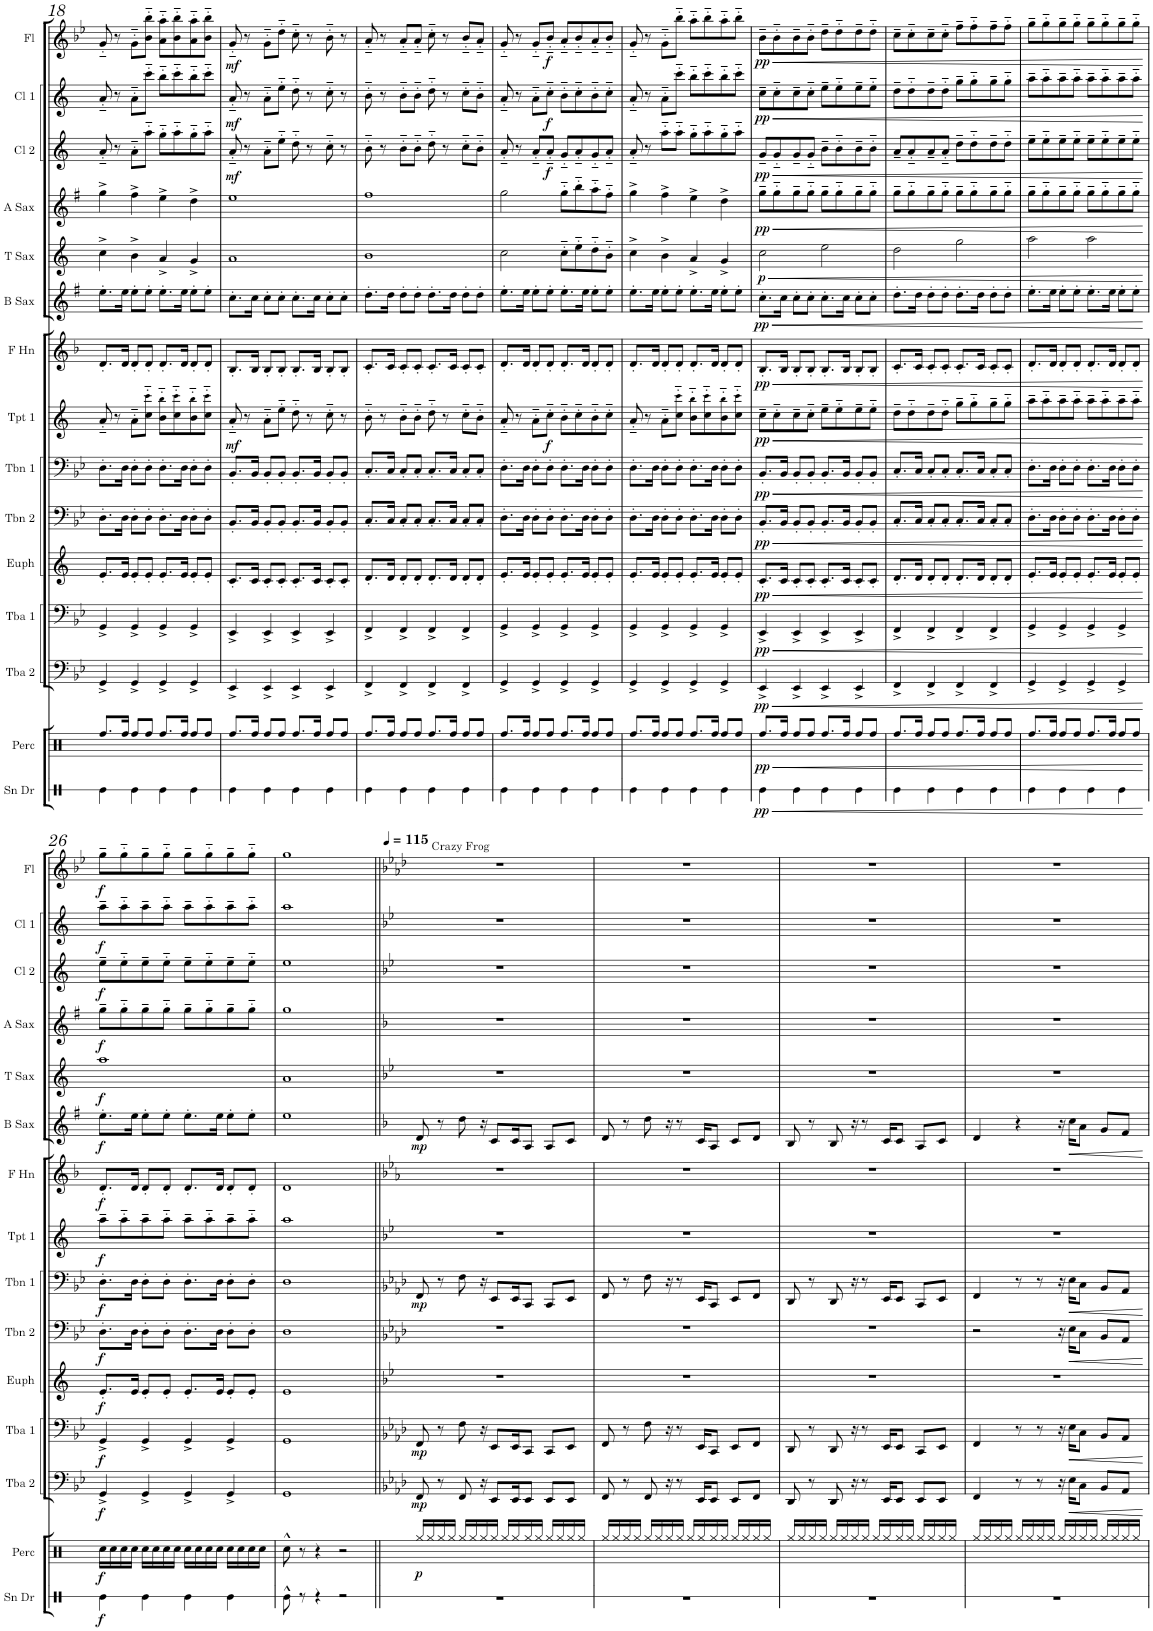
**kern	**dynam	**kern	**dynam	**kern	**dynam	**kern	**dynam	**kern	**dynam	**kern	**dynam	**kern	**dynam	**kern	**dynam	**kern	**dynam	**kern	**dynam	**kern	**dynam	**kern	**dynam	**kern	**dynam	**kern	**dynam	**kern	**dynam
*part15	*part15	*part14	*part14	*part13	*part13	*part12	*part12	*part11	*part11	*part10	*part10	*part9	*part9	*part8	*part8	*part7	*part7	*part6	*part6	*part5	*part5	*part4	*part4	*part3	*part3	*part2	*part2	*part1	*part1
*staff15	*staff15	*staff14	*staff14	*staff13	*staff13	*staff12	*staff12	*staff11	*staff11	*staff10	*staff10	*staff9	*staff9	*staff8	*staff8	*staff7	*staff7	*staff6	*staff6	*staff5	*staff5	*staff4	*staff4	*staff3	*staff3	*staff2	*staff2	*staff1	*staff1
*I"Conc. Snare Drum	*	*I"Percussion	*	*I"Tuba 2	*	*I"Tuba 1	*	*I"Euphonium	*	*I"Trombone 2	*	*I"Trombone 1	*	*I"Bb Trumpet 1	*	*I"Horn in F	*	*I"Bari Saxophone	*	*I"Tenor Saxophone	*	*I"Alto Saxophone	*	*I"Bb Clarinet 2	*	*I"Bb Clarinet 1	*	*I"Flute	*
*I'Sn Dr	*	*I'Perc	*	*I'Tba 2	*	*I'Tba 1	*	*I'Euph	*	*I'Tbn 2	*	*I'Tbn 1	*	*I'Tpt 1	*	*	*	*I'B Sax	*	*I'T Sax	*	*I'A Sax	*	*I'Cl 2	*	*I'Cl 1	*	*I'Fl	*
!!LO:PB:g=z
*clefX	*	*clefX	*	*clefF4	*	*clefF4	*	*clefG2	*	*clefF4	*	*clefF4	*	*clefG2	*	*clefG2	*	*clefG2	*	*clefG2	*	*clefG2	*	*clefG2	*	*clefG2	*	*clefG2	*
*	*	*	*	*	*	*	*	*Trd8c14	*	*	*	*	*	*Trd1c2	*	*Trd4c7	*	*Trd12c21	*	*Trd8c14	*	*Trd5c9	*	*Trd1c2	*	*Trd1c2	*	*	*
*k[b-e-a-d-]	*	*k[b-e-a-d-]	*	*k[b-e-]	*	*k[b-e-]	*	*k[]	*	*k[b-e-]	*	*k[b-e-]	*	*k[]	*	*k[b-]	*	*k[f#]	*	*k[]	*	*k[f#]	*	*k[]	*	*k[]	*	*k[b-e-]	*
*M4/4	*	*M4/4	*	*M4/4	*	*M4/4	*	*M4/4	*	*M4/4	*	*M4/4	*	*M4/4	*	*M4/4	*	*M4/4	*	*M4/4	*	*M4/4	*	*M4/4	*	*M4/4	*	*M4/4	*
=18	=18	=18	=18	=18	=18	=18	=18	=18	=18	=18	=18	=18	=18	=18	=18	=18	=18	=18	=18	=18	=18	=18	=18	=18	=18	=18	=18	=18	=18
4Re\	.	8.Rff/L	.	4GG^/	.	4GG^/	.	8.e'/L	.	8.D'\L	.	8.D'\L	.	8a'~/	.	8.d'/L	.	8.ee'\L	.	4cc^\	.	4gg^\	.	8a'~/	.	8a'~/	.	8g'~/	.
.	.	.	.	.	.	.	.	.	.	.	.	.	.	8r	.	.	.	.	.	.	.	.	.	8r	.	8r	.	8r	.
.	.	16Rff/Jk	.	.	.	.	.	16e/Jk	.	16D\Jk	.	16D\Jk	.	.	.	16d/Jk	.	16ee\Jk	.	.	.	.	.	.	.	.	.	.	.
4Re\	.	8Rff/L	.	4GG^/	.	4GG^/	.	8e'/L	.	8D'\L	.	8D'\L	.	8a'~\L	.	8d'/L	.	8ee'\L	.	4b^\	.	4ff#^\	.	8a'~\L	.	8a'~\L	.	8g'~\L	.
.	.	8Rff/J	.	.	.	.	.	8e'/J	.	8D'\J	.	8D'\J	.	8cc\'~ 8ccc!\'~J	.	8d'/J	.	8ee'\J	.	.	.	.	.	8aa'~\J	.	8ccc'~\J	.	8b-\'~ 8bb-\'~J	.
4Re\	.	8.Rff/L	.	4GG^/	.	4GG^/	.	8.e'/L	.	8.D'\L	.	8.D'\L	.	8b\'~ 8bb!\'~L	.	8.d'/L	.	8.ee'\L	.	4a^/	.	4ee^\	.	8gg'~\L	.	8bb'~\L	.	8a\'~ 8aa\'~L	.
.	.	.	.	.	.	.	.	.	.	.	.	.	.	8cc\'~ 8ccc!\'~	.	.	.	.	.	.	.	.	.	8aa'~\	.	8ccc'~\	.	8b-\'~ 8bb-\'~	.
.	.	16Rff/Jk	.	.	.	.	.	16e/Jk	.	16D\Jk	.	16D\Jk	.	.	.	16d/Jk	.	16ee\Jk	.	.	.	.	.	.	.	.	.	.	.
4Re\	.	8Rff/L	.	4GG^/	.	4GG^/	.	8e'/L	.	8D'\L	.	8D'\L	.	8b\'~ 8bb!\'~	.	8d'/L	.	8ee'\L	.	4g^/	.	4dd^\	.	8gg'~\	.	8bb'~\	.	8a\'~ 8aa\'~	.
.	.	8Rff/J	.	.	.	.	.	8e'/J	.	8D'\J	.	8D'\J	.	8cc\'~ 8ccc!\'~J	.	8d'/J	.	8ee'\J	.	.	.	.	.	8aa'~\J	.	8ccc'~\J	.	8b-\'~ 8bb-\'~J	.
=19	=19	=19	=19	=19	=19	=19	=19	=19	=19	=19	=19	=19	=19	=19	=19	=19	=19	=19	=19	=19	=19	=19	=19	=19	=19	=19	=19	=19	=19
!	!	!	!	!	!	!	!	!	!	!	!	!	!	!	!LO:DY:b	!	!	!	!	!	!	!	!	!	!LO:DY:b	!	!LO:DY:b	!	!LO:DY:b
4Re\	.	8.Rff/L	.	4EE-^/	.	4EE-^/	.	8.c'/L	.	8.BB-'/L	.	8.BB-'/L	.	8a'~/	mf	8.B-'/L	.	8.cc'\L	.	1a	.	1ee	.	8a'~/	mf	8a'~/	mf	8g'~/	mf
.	.	.	.	.	.	.	.	.	.	.	.	.	.	8r	.	.	.	.	.	.	.	.	.	8r	.	8r	.	8r	.
.	.	16Rff/Jk	.	.	.	.	.	16c/Jk	.	16BB-/Jk	.	16BB-/Jk	.	.	.	16B-/Jk	.	16cc\Jk	.	.	.	.	.	.	.	.	.	.	.
4Re\	.	8Rff/L	.	4EE-^/	.	4EE-^/	.	8c'/L	.	8BB-'/L	.	8BB-'/L	.	8a'~\L	.	8B-'/L	.	8cc'\L	.	.	.	.	.	8a'~\L	.	8a'~\L	.	8g'~\L	.
.	.	8Rff/J	.	.	.	.	.	8c'/J	.	8BB-'/J	.	8BB-'/J	.	8ee'~\J	.	8B-'/J	.	8cc'\J	.	.	.	.	.	8ee'~\J	.	8ee'~\J	.	8dd'~\J	.
4Re\	.	8.Rff/L	.	4EE-^/	.	4EE-^/	.	8.c'/L	.	8.BB-'/L	.	8.BB-'/L	.	8dd'~\	.	8.B-'/L	.	8.cc'\L	.	.	.	.	.	8dd'~\	.	8dd'~\	.	8cc'~\	.
.	.	.	.	.	.	.	.	.	.	.	.	.	.	8r	.	.	.	.	.	.	.	.	.	8r	.	8r	.	8r	.
.	.	16Rff/Jk	.	.	.	.	.	16c/Jk	.	16BB-/Jk	.	16BB-/Jk	.	.	.	16B-/Jk	.	16cc\Jk	.	.	.	.	.	.	.	.	.	.	.
4Re\	.	8Rff/L	.	4EE-^/	.	4EE-^/	.	8c'/L	.	8BB-'/L	.	8BB-'/L	.	8cc'~\	.	8B-'/L	.	8cc'\L	.	.	.	.	.	8cc'~\	.	8cc'~\	.	8b-'~\	.
.	.	8Rff/J	.	.	.	.	.	8c'/J	.	8BB-'/J	.	8BB-'/J	.	8r	.	8B-'/J	.	8cc'\J	.	.	.	.	.	8r	.	8r	.	8r	.
=20	=20	=20	=20	=20	=20	=20	=20	=20	=20	=20	=20	=20	=20	=20	=20	=20	=20	=20	=20	=20	=20	=20	=20	=20	=20	=20	=20	=20	=20
4Re\	.	8.Rff/L	.	4FF^/	.	4FF^/	.	8.d'/L	.	8.C'/L	.	8.C'/L	.	8b'~\	.	8.c'/L	.	8.dd'\L	.	1b	.	1ff#	.	8b'~\	.	8b'~\	.	8a'~/	.
.	.	.	.	.	.	.	.	.	.	.	.	.	.	8r	.	.	.	.	.	.	.	.	.	8r	.	8r	.	8r	.
.	.	16Rff/Jk	.	.	.	.	.	16d/Jk	.	16C/Jk	.	16C/Jk	.	.	.	16c/Jk	.	16dd\Jk	.	.	.	.	.	.	.	.	.	.	.
4Re\	.	8Rff/L	.	4FF^/	.	4FF^/	.	8d'/L	.	8C'/L	.	8C'/L	.	8b'~\L	.	8c'/L	.	8dd'\L	.	.	.	.	.	8b'~\L	.	8b'~\L	.	8a'~/L	.
.	.	8Rff/J	.	.	.	.	.	8d'/J	.	8C'/J	.	8C'/J	.	8b'~\J	.	8c'/J	.	8dd'\J	.	.	.	.	.	8b'~\J	.	8b'~\J	.	8a'~/J	.
4Re\	.	8.Rff/L	.	4FF^/	.	4FF^/	.	8.d'/L	.	8.C'/L	.	8.C'/L	.	8dd'~\	.	8.c'/L	.	8.dd'\L	.	.	.	.	.	8dd'~\	.	8dd'~\	.	8cc'~\	.
.	.	.	.	.	.	.	.	.	.	.	.	.	.	8r	.	.	.	.	.	.	.	.	.	8r	.	8r	.	8r	.
.	.	16Rff/Jk	.	.	.	.	.	16d/Jk	.	16C/Jk	.	16C/Jk	.	.	.	16c/Jk	.	16dd\Jk	.	.	.	.	.	.	.	.	.	.	.
4Re\	.	8Rff/L	.	4FF^/	.	4FF^/	.	8d'/L	.	8C'/L	.	8C'/L	.	8cc'~\L	.	8c'/L	.	8dd'\L	.	.	.	.	.	8cc'~\L	.	8cc'~\L	.	8b-'~/L	.
.	.	8Rff/J	.	.	.	.	.	8d'/J	.	8C'/J	.	8C'/J	.	8b'~\J	.	8c'/J	.	8dd'\J	.	.	.	.	.	8b'~\J	.	8b'~\J	.	8a'~/J	.
=21	=21	=21	=21	=21	=21	=21	=21	=21	=21	=21	=21	=21	=21	=21	=21	=21	=21	=21	=21	=21	=21	=21	=21	=21	=21	=21	=21	=21	=21
4Re\	.	8.Rff/L	.	4GG^/	.	4GG^/	.	8.e'/L	.	8.D'\L	.	8.D'\L	.	8a'~/	.	8.d'/L	.	8.ee'\L	.	2cc\	.	2gg\	.	8a'~/	.	8a'~/	.	8g'~/	.
.	.	.	.	.	.	.	.	.	.	.	.	.	.	8r	.	.	.	.	.	.	.	.	.	8r	.	8r	.	8r	.
.	.	16Rff/Jk	.	.	.	.	.	16e/Jk	.	16D\Jk	.	16D\Jk	.	.	.	16d/Jk	.	16ee\Jk	.	.	.	.	.	.	.	.	.	.	.
4Re\	.	8Rff/L	.	4GG^/	.	4GG^/	.	8e'/L	.	8D'\L	.	8D'\L	.	8a'~\L	.	8d'/L	.	8ee'\L	.	.	.	.	.	8a'~/L	.	8a'~\L	.	8g'~/L	.
!	!	!	!	!	!	!	!	!	!	!	!	!	!	!	!LO:DY:b	!	!	!	!	!	!	!	!	!	!LO:DY:b	!	!LO:DY:b	!	!LO:DY:b
.	.	8Rff/J	.	.	.	.	.	8e'/J	.	8D'\J	.	8D'\J	.	8cc'~\J	f	8d'/J	.	8ee'\J	.	.	.	.	.	8a'~/J	f	8cc'~\J	f	8b-'~/J	f
4Re\	.	8.Rff/L	.	4GG^/	.	4GG^/	.	8.e'/L	.	8.D'\L	.	8.D'\L	.	8b'~\L	.	8.d'/L	.	8.ee'\L	.	8cc'~\L	.	8gg'~\L	.	8g'~/L	.	8b'~\L	.	8a'~/L	.
.	.	.	.	.	.	.	.	.	.	.	.	.	.	8cc'~\	.	.	.	.	.	8ee'~\	.	8bb'~\	.	8a'~/	.	8cc'~\	.	8b-'~/	.
.	.	16Rff/Jk	.	.	.	.	.	16e/Jk	.	16D\Jk	.	16D\Jk	.	.	.	16d/Jk	.	16ee\Jk	.	.	.	.	.	.	.	.	.	.	.
4Re\	.	8Rff/L	.	4GG^/	.	4GG^/	.	8e'/L	.	8D'\L	.	8D'\L	.	8b'~\	.	8d'/L	.	8ee'\L	.	8dd'~\	.	8aa'~\	.	8g'~/	.	8b'~\	.	8a'~/	.
.	.	8Rff/J	.	.	.	.	.	8e'/J	.	8D'\J	.	8D'\J	.	8cc'~\J	.	8d'/J	.	8ee'\J	.	8b'~\J	.	8ff#'~\J	.	8a'~/J	.	8cc'~\J	.	8b-'~/J	.
=22	=22	=22	=22	=22	=22	=22	=22	=22	=22	=22	=22	=22	=22	=22	=22	=22	=22	=22	=22	=22	=22	=22	=22	=22	=22	=22	=22	=22	=22
4Re\	.	8.Rff/L	.	4GG^/	.	4GG^/	.	8.e'/L	.	8.D'\L	.	8.D'\L	.	8a'~/	.	8.d'/L	.	8.ee'\L	.	4cc^\	.	4gg^\	.	8a'~/	.	8a'~/	.	8g'~/	.
.	.	.	.	.	.	.	.	.	.	.	.	.	.	8r	.	.	.	.	.	.	.	.	.	8r	.	8r	.	8r	.
.	.	16Rff/Jk	.	.	.	.	.	16e/Jk	.	16D\Jk	.	16D\Jk	.	.	.	16d/Jk	.	16ee\Jk	.	.	.	.	.	.	.	.	.	.	.
4Re\	.	8Rff/L	.	4GG^/	.	4GG^/	.	8e'/L	.	8D'\L	.	8D'\L	.	8a'~\L	.	8d'/L	.	8ee'\L	.	4b^\	.	4ff#^\	.	8aa'~\L	.	8a'~\L	.	8g'~\L	.
.	.	8Rff/J	.	.	.	.	.	8e'/J	.	8D'\J	.	8D'\J	.	8cc\'~ 8ccc!\'~J	.	8d'/J	.	8ee'\J	.	.	.	.	.	8aa'~\J	.	8ccc'~\J	.	8bb-'~\J	.
4Re\	.	8.Rff/L	.	4GG^/	.	4GG^/	.	8.e'/L	.	8.D'\L	.	8.D'\L	.	8b\'~ 8bb!\'~L	.	8.d'/L	.	8.ee'\L	.	4a^/	.	4ee^\	.	8gg'~\L	.	8bb'~\L	.	8aa'~\L	.
.	.	.	.	.	.	.	.	.	.	.	.	.	.	8cc\'~ 8ccc!\'~	.	.	.	.	.	.	.	.	.	8aa'~\	.	8ccc'~\	.	8bb-'~\	.
.	.	16Rff/Jk	.	.	.	.	.	16e/Jk	.	16D\Jk	.	16D\Jk	.	.	.	16d/Jk	.	16ee\Jk	.	.	.	.	.	.	.	.	.	.	.
4Re\	.	8Rff/L	.	4GG^/	.	4GG^/	.	8e'/L	.	8D'\L	.	8D'\L	.	8b\'~ 8bb!\'~	.	8d'/L	.	8ee'\L	.	4g^/	.	4dd^\	.	8gg'~\	.	8bb'~\	.	8aa'~\	.
.	.	8Rff/J	.	.	.	.	.	8e'/J	.	8D'\J	.	8D'\J	.	8cc\'~ 8ccc!\'~J	.	8d'/J	.	8ee'\J	.	.	.	.	.	8aa'~\J	.	8ccc'~\J	.	8bb-'~\J	.
=23	=23	=23	=23	=23	=23	=23	=23	=23	=23	=23	=23	=23	=23	=23	=23	=23	=23	=23	=23	=23	=23	=23	=23	=23	=23	=23	=23	=23	=23
!	!LO:HP:b	!	!LO:HP:b	!	!LO:HP:b	!	!LO:HP:b	!	!LO:HP:b	!	!LO:HP:b	!	!LO:HP:b	!	!LO:HP:b	!	!LO:HP:b	!	!LO:HP:b	!	!LO:HP:b	!	!LO:HP:b	!	!LO:HP:b	!	!LO:HP:b	!	!LO:HP:b
!	!LO:DY:n=1:b	!	!LO:DY:n=1:b	!	!LO:DY:n=1:b	!	!LO:DY:n=1:b	!	!LO:DY:n=1:b	!	!LO:DY:n=1:b	!	!LO:DY:n=1:b	!	!LO:DY:n=1:b	!	!LO:DY:n=1:b	!	!LO:DY:n=1:b	!	!LO:DY:n=1:b	!	!LO:DY:n=1:b	!	!LO:DY:n=1:b	!	!LO:DY:n=1:b	!	!LO:DY:n=1:b
4Re\	< pp	8.Rff/L	< pp	4EE-^/	< pp	4EE-^/	< pp	8.c'/L	< pp	8.BB-'/L	< pp	8.BB-'/L	< pp	8cc~\L	< pp	8.B-'/L	< pp	8.cc'\L	< pp	2cc\	< p	8gg~\L	< pp	8g~/L	< pp	8cc~\L	< pp	8b-~\L	< pp
.	.	.	.	.	.	.	.	.	.	.	.	.	.	8cc'~\	.	.	.	.	.	.	.	8gg'~\	.	8g'~/	.	8cc'~\	.	8b-'~\	.
.	.	16Rff/Jk	.	.	.	.	.	16c/Jk	.	16BB-/Jk	.	16BB-/Jk	.	.	.	16B-/Jk	.	16cc\Jk	.	.	.	.	.	.	.	.	.	.	.
4Re\	.	8Rff/L	.	4EE-^/	.	4EE-^/	.	8c'/L	.	8BB-'/L	.	8BB-'/L	.	8cc~\	.	8B-'/L	.	8cc'\L	.	.	.	8gg~\	.	8g~/	.	8cc~\	.	8b-~\	.
.	.	8Rff/J	.	.	.	.	.	8c'/J	.	8BB-'/J	.	8BB-'/J	.	8cc'~\J	.	8B-'/J	.	8cc'\J	.	.	.	8gg'~\J	.	8g'~/J	.	8cc'~\J	.	8b-'~\J	.
4Re\	.	8.Rff/L	.	4EE-^/	.	4EE-^/	.	8.c'/L	.	8.BB-'/L	.	8.BB-'/L	.	8ee~\L	.	8.B-'/L	.	8.cc'\L	.	2ee\	.	8gg~\L	.	8b~\L	.	8ee~\L	.	8dd~\L	.
.	.	.	.	.	.	.	.	.	.	.	.	.	.	8ee'~\	.	.	.	.	.	.	.	8gg'~\	.	8b'~\	.	8ee'~\	.	8dd'~\	.
.	.	16Rff/Jk	.	.	.	.	.	16c/Jk	.	16BB-/Jk	.	16BB-/Jk	.	.	.	16B-/Jk	.	16cc\Jk	.	.	.	.	.	.	.	.	.	.	.
4Re\	.	8Rff/L	.	4EE-^/	.	4EE-^/	.	8c'/L	.	8BB-'/L	.	8BB-'/L	.	8ee~\	.	8B-'/L	.	8cc'\L	.	.	.	8gg~\	.	8b~\	.	8ee~\	.	8dd~\	.
.	.	8Rff/J	.	.	.	.	.	8c'/J	.	8BB-'/J	.	8BB-'/J	.	8ee'~\J	.	8B-'/J	.	8cc'\J	.	.	.	8gg'~\J	.	8b'~\J	.	8ee'~\J	.	8dd'~\J	.
=24	=24	=24	=24	=24	=24	=24	=24	=24	=24	=24	=24	=24	=24	=24	=24	=24	=24	=24	=24	=24	=24	=24	=24	=24	=24	=24	=24	=24	=24
4Re\	.	8.Rff/L	.	4FF^/	.	4FF^/	.	8.d'/L	.	8.C'/L	.	8.C'/L	.	8dd~\L	.	8.c'/L	.	8.dd'\L	.	2dd\	.	8gg~\L	.	8a~/L	.	8dd~\L	.	8cc~\L	.
.	.	.	.	.	.	.	.	.	.	.	.	.	.	8dd'~\	.	.	.	.	.	.	.	8gg'~\	.	8a'~/	.	8dd'~\	.	8cc'~\	.
.	.	16Rff/Jk	.	.	.	.	.	16d/Jk	.	16C/Jk	.	16C/Jk	.	.	.	16c/Jk	.	16dd\Jk	.	.	.	.	.	.	.	.	.	.	.
4Re\	.	8Rff/L	.	4FF^/	.	4FF^/	.	8d'/L	.	8C'/L	.	8C'/L	.	8dd~\	.	8c'/L	.	8dd'\L	.	.	.	8gg~\	.	8a~/	.	8dd~\	.	8cc~\	.
.	.	8Rff/J	.	.	.	.	.	8d'/J	.	8C'/J	.	8C'/J	.	8dd'~\J	.	8c'/J	.	8dd'\J	.	.	.	8gg'~\J	.	8a'~/J	.	8dd'~\J	.	8cc'~\J	.
4Re\	.	8.Rff/L	.	4FF^/	.	4FF^/	.	8.d'/L	.	8.C'/L	.	8.C'/L	.	8gg~\L	.	8.c'/L	.	8.dd'\L	.	2gg\	.	8gg~\L	.	8dd~\L	.	8gg~\L	.	8ff~\L	.
.	.	.	.	.	.	.	.	.	.	.	.	.	.	8gg'~\	.	.	.	.	.	.	.	8gg'~\	.	8dd'~\	.	8gg'~\	.	8ff'~\	.
.	.	16Rff/Jk	.	.	.	.	.	16d/Jk	.	16C/Jk	.	16C/Jk	.	.	.	16c/Jk	.	16dd\Jk	.	.	.	.	.	.	.	.	.	.	.
4Re\	.	8Rff/L	.	4FF^/	.	4FF^/	.	8d'/L	.	8C'/L	.	8C'/L	.	8gg~\	.	8c'/L	.	8dd'\L	.	.	.	8gg~\	.	8dd~\	.	8gg~\	.	8ff~\	.
.	.	8Rff/J	.	.	.	.	.	8d'/J	.	8C'/J	.	8C'/J	.	8gg'~\J	.	8c'/J	.	8dd'\J	.	.	.	8gg'~\J	.	8dd'~\J	.	8gg'~\J	.	8ff'~\J	.
=25	=25	=25	=25	=25	=25	=25	=25	=25	=25	=25	=25	=25	=25	=25	=25	=25	=25	=25	=25	=25	=25	=25	=25	=25	=25	=25	=25	=25	=25
4Re\	.	8.Rff/L	.	4GG^/	.	4GG^/	.	8.e'/L	.	8.D'\L	.	8.D'\L	.	8aa~\L	.	8.d'/L	.	8.ee'\L	.	2aa\	.	8gg~\L	.	8ee~\L	.	8aa~\L	.	8gg~\L	.
.	.	.	.	.	.	.	.	.	.	.	.	.	.	8aa'~\	.	.	.	.	.	.	.	8gg'~\	.	8ee'~\	.	8aa'~\	.	8gg'~\	.
.	.	16Rff/Jk	.	.	.	.	.	16e/Jk	.	16D\Jk	.	16D\Jk	.	.	.	16d/Jk	.	16ee\Jk	.	.	.	.	.	.	.	.	.	.	.
4Re\	.	8Rff/L	.	4GG^/	.	4GG^/	.	8e'/L	.	8D'\L	.	8D'\L	.	8aa~\	.	8d'/L	.	8ee'\L	.	.	.	8gg~\	.	8ee~\	.	8aa~\	.	8gg~\	.
.	.	8Rff/J	.	.	.	.	.	8e'/J	.	8D'\J	.	8D'\J	.	8aa'~\J	.	8d'/J	.	8ee'\J	.	.	.	8gg'~\J	.	8ee'~\J	.	8aa'~\J	.	8gg'~\J	.
4Re\	.	8.Rff/L	.	4GG^/	.	4GG^/	.	8.e'/L	.	8.D'\L	.	8.D'\L	.	8aa~\L	.	8.d'/L	.	8.ee'\L	.	2aa\	.	8gg~\L	.	8ee~\L	.	8aa~\L	.	8gg~\L	.
.	.	.	.	.	.	.	.	.	.	.	.	.	.	8aa'~\	.	.	.	.	.	.	.	8gg'~\	.	8ee'~\	.	8aa'~\	.	8gg'~\	.
.	.	16Rff/Jk	.	.	.	.	.	16e/Jk	.	16D\Jk	.	16D\Jk	.	.	.	16d/Jk	.	16ee\Jk	.	.	.	.	.	.	.	.	.	.	.
4Re\	.	8Rff/L	.	4GG^/	.	4GG^/	.	8e'/L	.	8D'\L	.	8D'\L	.	8aa~\	.	8d'/L	.	8ee'\L	.	.	.	8gg~\	.	8ee~\	.	8aa~\	.	8gg~\	.
.	.	8Rff/J	.	.	.	.	.	8e'/J	.	8D'\J	.	8D'\J	.	8aa'~\J	.	8d'/J	.	8ee'\J	.	.	.	8gg'~\J	.	8ee'~\J	.	8aa'~\J	.	8gg'~\J	.
.	[	.	[	.	[	.	[	.	[	.	[	.	[	.	[	.	[	.	[	.	[	.	[	.	[	.	[	.	[
!!LO:LB:g=z
=26	=26	=26	=26	=26	=26	=26	=26	=26	=26	=26	=26	=26	=26	=26	=26	=26	=26	=26	=26	=26	=26	=26	=26	=26	=26	=26	=26	=26	=26
!	!LO:DY:b	!	!LO:DY:b	!	!LO:DY:b	!	!LO:DY:b	!	!LO:DY:b	!	!LO:DY:b	!	!LO:DY:b	!	!LO:DY:b	!	!LO:DY:b	!	!LO:DY:b	!	!LO:DY:b	!	!LO:DY:b	!	!LO:DY:b	!	!LO:DY:b	!	!LO:DY:b
4Re\	f	16Rcc\LL	f	4GG^/	f	4GG^/	f	8.e'/L	f	8.D'\L	f	8.D'\L	f	8aa~\L	f	8.d'/L	f	8.ee'\L	f	1aa	f	8gg~\L	f	8ee~\L	f	8aa~\L	f	8gg~\L	f
.	.	16Rcc\	.	.	.	.	.	.	.	.	.	.	.	.	.	.	.	.	.	.	.	.	.	.	.	.	.	.	.
.	.	16Rcc\	.	.	.	.	.	.	.	.	.	.	.	8aa'~\	.	.	.	.	.	.	.	8gg'~\	.	8ee'~\	.	8aa'~\	.	8gg'~\	.
.	.	16Rcc\JJ	.	.	.	.	.	16e/Jk	.	16D\Jk	.	16D\Jk	.	.	.	16d/Jk	.	16ee\Jk	.	.	.	.	.	.	.	.	.	.	.
4Re\	.	16Rcc\LL	.	4GG^/	.	4GG^/	.	8e'/L	.	8D'\L	.	8D'\L	.	8aa~\	.	8d'/L	.	8ee'\L	.	.	.	8gg~\	.	8ee~\	.	8aa~\	.	8gg~\	.
.	.	16Rcc\	.	.	.	.	.	.	.	.	.	.	.	.	.	.	.	.	.	.	.	.	.	.	.	.	.	.	.
.	.	16Rcc\	.	.	.	.	.	8e'/J	.	8D'\J	.	8D'\J	.	8aa'~\J	.	8d'/J	.	8ee'\J	.	.	.	8gg'~\J	.	8ee'~\J	.	8aa'~\J	.	8gg'~\J	.
.	.	16Rcc\JJ	.	.	.	.	.	.	.	.	.	.	.	.	.	.	.	.	.	.	.	.	.	.	.	.	.	.	.
4Re\	.	16Rcc\LL	.	4GG^/	.	4GG^/	.	8.e'/L	.	8.D'\L	.	8.D'\L	.	8aa~\L	.	8.d'/L	.	8.ee'\L	.	.	.	8gg~\L	.	8ee~\L	.	8aa~\L	.	8gg~\L	.
.	.	16Rcc\	.	.	.	.	.	.	.	.	.	.	.	.	.	.	.	.	.	.	.	.	.	.	.	.	.	.	.
.	.	16Rcc\	.	.	.	.	.	.	.	.	.	.	.	8aa'~\	.	.	.	.	.	.	.	8gg'~\	.	8ee'~\	.	8aa'~\	.	8gg'~\	.
.	.	16Rcc\JJ	.	.	.	.	.	16e/Jk	.	16D\Jk	.	16D\Jk	.	.	.	16d/Jk	.	16ee\Jk	.	.	.	.	.	.	.	.	.	.	.
4Re\	.	16Rcc\LL	.	4GG^/	.	4GG^/	.	8e'/L	.	8D'\L	.	8D'\L	.	8aa~\	.	8d'/L	.	8ee'\L	.	.	.	8gg~\	.	8ee~\	.	8aa~\	.	8gg~\	.
.	.	16Rcc\	.	.	.	.	.	.	.	.	.	.	.	.	.	.	.	.	.	.	.	.	.	.	.	.	.	.	.
.	.	16Rcc\	.	.	.	.	.	8e'/J	.	8D'\J	.	8D'\J	.	8aa'~\J	.	8d'/J	.	8ee'\J	.	.	.	8gg'~\J	.	8ee'~\J	.	8aa'~\J	.	8gg'~\J	.
.	.	16Rcc\JJ	.	.	.	.	.	.	.	.	.	.	.	.	.	.	.	.	.	.	.	.	.	.	.	.	.	.	.
=27	=27	=27	=27	=27	=27	=27	=27	=27	=27	=27	=27	=27	=27	=27	=27	=27	=27	=27	=27	=27	=27	=27	=27	=27	=27	=27	=27	=27	=27
8Re^^\	.	8Rcc^^\	.	1GG	.	1GG	.	1e	.	1D	.	1D	.	1aa	.	1d	.	1ee	.	1a	.	1gg	.	1ee	.	1aa	.	1gg	.
8r	.	8r	.	.	.	.	.	.	.	.	.	.	.	.	.	.	.	.	.	.	.	.	.	.	.	.	.	.	.
4r	.	4r	.	.	.	.	.	.	.	.	.	.	.	.	.	.	.	.	.	.	.	.	.	.	.	.	.	.	.
2r	.	2r	.	.	.	.	.	.	.	.	.	.	.	.	.	.	.	.	.	.	.	.	.	.	.	.	.	.	.
=28||	=28||	=28||	=28||	=28||	=28||	=28||	=28||	=28||	=28||	=28||	=28||	=28||	=28||	=28||	=28||	=28||	=28||	=28||	=28||	=28||	=28||	=28||	=28||	=28||	=28||	=28||	=28||	=28||	=28||
*	*	*	*	*k[b-e-a-d-]	*	*k[b-e-a-d-]	*	*k[b-e-]	*	*k[b-e-a-d-]	*	*k[b-e-a-d-]	*	*k[b-e-]	*	*k[b-e-a-]	*	*k[b-]	*	*k[b-e-]	*	*k[b-]	*	*k[b-e-]	*	*k[b-e-]	*	*k[b-e-a-d-]	*
*	*	*	*	*	*	*	*	*	*	*	*	*	*	*	*	*	*	*	*	*	*	*	*	*	*	*	*	*MM115	*
!	!	!	!	!	!	!	!	!	!	!	!	!	!	!	!	!	!	!	!	!	!	!	!	!	!	!	!	!LO:TX:a:t=Crazy Frog	!
!	!	!	!LO:DY:b	!	!LO:DY:b	!	!LO:DY:b	!	!	!	!	!	!LO:DY:b	!	!	!	!	!	!LO:DY:b	!	!	!	!	!	!	!	!	!	!
1r	.	16Rgg/LL	p	8FF/	mp	8FF/	mp	1r	.	1r	.	8FF/	mp	1r	.	1r	.	8d/	mp	1r	.	1r	.	1r	.	1r	.	1r	.
.	.	16Rgg/	.	.	.	.	.	.	.	.	.	.	.	.	.	.	.	.	.	.	.	.	.	.	.	.	.	.	.
.	.	16Rgg/	.	8r	.	8r	.	.	.	.	.	8r	.	.	.	.	.	8r	.	.	.	.	.	.	.	.	.	.	.
.	.	16Rgg/JJ	.	.	.	.	.	.	.	.	.	.	.	.	.	.	.	.	.	.	.	.	.	.	.	.	.	.	.
.	.	16Rgg/LL	.	8FF/	.	8F\	.	.	.	.	.	8F\	.	.	.	.	.	8dd\	.	.	.	.	.	.	.	.	.	.	.
.	.	16Rgg/	.	.	.	.	.	.	.	.	.	.	.	.	.	.	.	.	.	.	.	.	.	.	.	.	.	.	.
.	.	16Rgg/	.	16r	.	16r	.	.	.	.	.	16r	.	.	.	.	.	16r	.	.	.	.	.	.	.	.	.	.	.
.	.	16Rgg/JJ	.	8EE-/L	.	8EE-/L	.	.	.	.	.	8EE-/L	.	.	.	.	.	8c/L	.	.	.	.	.	.	.	.	.	.	.
.	.	16Rgg/LL	.	.	.	.	.	.	.	.	.	.	.	.	.	.	.	.	.	.	.	.	.	.	.	.	.	.	.
.	.	16Rgg/	.	16EE-/K	.	16EE-/K	.	.	.	.	.	16EE-/K	.	.	.	.	.	16c/K	.	.	.	.	.	.	.	.	.	.	.
.	.	16Rgg/	.	8EE-/J	.	8CC/J	.	.	.	.	.	8CC/J	.	.	.	.	.	8A/J	.	.	.	.	.	.	.	.	.	.	.
.	.	16Rgg/JJ	.	.	.	.	.	.	.	.	.	.	.	.	.	.	.	.	.	.	.	.	.	.	.	.	.	.	.
.	.	16Rgg/LL	.	8EE-/L	.	8CC/L	.	.	.	.	.	8CC/L	.	.	.	.	.	8A/L	.	.	.	.	.	.	.	.	.	.	.
.	.	16Rgg/	.	.	.	.	.	.	.	.	.	.	.	.	.	.	.	.	.	.	.	.	.	.	.	.	.	.	.
.	.	16Rgg/	.	8EE-/J	.	8EE-/J	.	.	.	.	.	8EE-/J	.	.	.	.	.	8c/J	.	.	.	.	.	.	.	.	.	.	.
.	.	16Rgg/JJ	.	.	.	.	.	.	.	.	.	.	.	.	.	.	.	.	.	.	.	.	.	.	.	.	.	.	.
=29	=29	=29	=29	=29	=29	=29	=29	=29	=29	=29	=29	=29	=29	=29	=29	=29	=29	=29	=29	=29	=29	=29	=29	=29	=29	=29	=29	=29	=29
1r	.	16Rgg/LL	.	8FF/	.	8FF/	.	1r	.	1r	.	8FF/	.	1r	.	1r	.	8d/	.	1r	.	1r	.	1r	.	1r	.	1r	.
.	.	16Rgg/	.	.	.	.	.	.	.	.	.	.	.	.	.	.	.	.	.	.	.	.	.	.	.	.	.	.	.
.	.	16Rgg/	.	8r	.	8r	.	.	.	.	.	8r	.	.	.	.	.	8r	.	.	.	.	.	.	.	.	.	.	.
.	.	16Rgg/JJ	.	.	.	.	.	.	.	.	.	.	.	.	.	.	.	.	.	.	.	.	.	.	.	.	.	.	.
.	.	16Rgg/LL	.	8FF/	.	8F\	.	.	.	.	.	8F\	.	.	.	.	.	8dd\	.	.	.	.	.	.	.	.	.	.	.
.	.	16Rgg/	.	.	.	.	.	.	.	.	.	.	.	.	.	.	.	.	.	.	.	.	.	.	.	.	.	.	.
.	.	16Rgg/	.	16r	.	16r	.	.	.	.	.	16r	.	.	.	.	.	16r	.	.	.	.	.	.	.	.	.	.	.
.	.	16Rgg/JJ	.	8r	.	8r	.	.	.	.	.	8r	.	.	.	.	.	8r	.	.	.	.	.	.	.	.	.	.	.
.	.	16Rgg/LL	.	.	.	.	.	.	.	.	.	.	.	.	.	.	.	.	.	.	.	.	.	.	.	.	.	.	.
.	.	16Rgg/	.	16EE-/KL	.	16EE-/KL	.	.	.	.	.	16EE-/KL	.	.	.	.	.	16c/KL	.	.	.	.	.	.	.	.	.	.	.
.	.	16Rgg/	.	8EE-/J	.	8CC/J	.	.	.	.	.	8CC/J	.	.	.	.	.	8A/J	.	.	.	.	.	.	.	.	.	.	.
.	.	16Rgg/JJ	.	.	.	.	.	.	.	.	.	.	.	.	.	.	.	.	.	.	.	.	.	.	.	.	.	.	.
.	.	16Rgg/LL	.	8EE-/L	.	8EE-/L	.	.	.	.	.	8EE-/L	.	.	.	.	.	8c/L	.	.	.	.	.	.	.	.	.	.	.
.	.	16Rgg/	.	.	.	.	.	.	.	.	.	.	.	.	.	.	.	.	.	.	.	.	.	.	.	.	.	.	.
.	.	16Rgg/	.	8FF/J	.	8FF/J	.	.	.	.	.	8FF/J	.	.	.	.	.	8d/J	.	.	.	.	.	.	.	.	.	.	.
.	.	16Rgg/JJ	.	.	.	.	.	.	.	.	.	.	.	.	.	.	.	.	.	.	.	.	.	.	.	.	.	.	.
=30	=30	=30	=30	=30	=30	=30	=30	=30	=30	=30	=30	=30	=30	=30	=30	=30	=30	=30	=30	=30	=30	=30	=30	=30	=30	=30	=30	=30	=30
1r	.	16Rgg/LL	.	8DD-/	.	8DD-/	.	1r	.	1r	.	8DD-/	.	1r	.	1r	.	8B-/	.	1r	.	1r	.	1r	.	1r	.	1r	.
.	.	16Rgg/	.	.	.	.	.	.	.	.	.	.	.	.	.	.	.	.	.	.	.	.	.	.	.	.	.	.	.
.	.	16Rgg/	.	8r	.	8r	.	.	.	.	.	8r	.	.	.	.	.	8r	.	.	.	.	.	.	.	.	.	.	.
.	.	16Rgg/JJ	.	.	.	.	.	.	.	.	.	.	.	.	.	.	.	.	.	.	.	.	.	.	.	.	.	.	.
.	.	16Rgg/LL	.	8DD-/	.	8DD-/	.	.	.	.	.	8DD-/	.	.	.	.	.	8B-/	.	.	.	.	.	.	.	.	.	.	.
.	.	16Rgg/	.	.	.	.	.	.	.	.	.	.	.	.	.	.	.	.	.	.	.	.	.	.	.	.	.	.	.
.	.	16Rgg/	.	16r	.	16r	.	.	.	.	.	16r	.	.	.	.	.	16r	.	.	.	.	.	.	.	.	.	.	.
.	.	16Rgg/JJ	.	8r	.	8r	.	.	.	.	.	8r	.	.	.	.	.	8r	.	.	.	.	.	.	.	.	.	.	.
.	.	16Rgg/LL	.	.	.	.	.	.	.	.	.	.	.	.	.	.	.	.	.	.	.	.	.	.	.	.	.	.	.
.	.	16Rgg/	.	16EE-/KL	.	16EE-/KL	.	.	.	.	.	16EE-/KL	.	.	.	.	.	16c/KL	.	.	.	.	.	.	.	.	.	.	.
.	.	16Rgg/	.	8EE-/J	.	8EE-/J	.	.	.	.	.	8EE-/J	.	.	.	.	.	8c/J	.	.	.	.	.	.	.	.	.	.	.
.	.	16Rgg/JJ	.	.	.	.	.	.	.	.	.	.	.	.	.	.	.	.	.	.	.	.	.	.	.	.	.	.	.
.	.	16Rgg/LL	.	8EE-/L	.	8CC/L	.	.	.	.	.	8CC/L	.	.	.	.	.	8A/L	.	.	.	.	.	.	.	.	.	.	.
.	.	16Rgg/	.	.	.	.	.	.	.	.	.	.	.	.	.	.	.	.	.	.	.	.	.	.	.	.	.	.	.
.	.	16Rgg/	.	8EE-/J	.	8EE-/J	.	.	.	.	.	8EE-/J	.	.	.	.	.	8c/J	.	.	.	.	.	.	.	.	.	.	.
.	.	16Rgg/JJ	.	.	.	.	.	.	.	.	.	.	.	.	.	.	.	.	.	.	.	.	.	.	.	.	.	.	.
=31	=31	=31	=31	=31	=31	=31	=31	=31	=31	=31	=31	=31	=31	=31	=31	=31	=31	=31	=31	=31	=31	=31	=31	=31	=31	=31	=31	=31	=31
1r	.	16Rgg/LL	.	4FF/	.	4FF/	.	1r	.	2r	.	4FF/	.	1r	.	1r	.	4d/	.	1r	.	1r	.	1r	.	1r	.	1r	.
.	.	16Rgg/	.	.	.	.	.	.	.	.	.	.	.	.	.	.	.	.	.	.	.	.	.	.	.	.	.	.	.
.	.	16Rgg/	.	.	.	.	.	.	.	.	.	.	.	.	.	.	.	.	.	.	.	.	.	.	.	.	.	.	.
.	.	16Rgg/JJ	.	.	.	.	.	.	.	.	.	.	.	.	.	.	.	.	.	.	.	.	.	.	.	.	.	.	.
.	.	16Rgg/LL	.	8r	.	8r	.	.	.	.	.	8r	.	.	.	.	.	4r	.	.	.	.	.	.	.	.	.	.	.
.	.	16Rgg/	.	.	.	.	.	.	.	.	.	.	.	.	.	.	.	.	.	.	.	.	.	.	.	.	.	.	.
.	.	16Rgg/	.	8r	.	8r	.	.	.	.	.	8r	.	.	.	.	.	.	.	.	.	.	.	.	.	.	.	.	.
.	.	16Rgg/JJ	.	.	.	.	.	.	.	.	.	.	.	.	.	.	.	.	.	.	.	.	.	.	.	.	.	.	.
.	.	16Rgg/LL	.	16r	.	16r	.	.	.	16r	.	16r	.	.	.	.	.	16r	.	.	.	.	.	.	.	.	.	.	.
!	!	!	!	!	!LO:HP:b	!	!LO:HP:b	!	!	!	!LO:HP:b	!	!LO:HP:b	!	!	!	!	!	!LO:HP:b	!	!	!	!	!	!	!	!	!	!
.	.	16Rgg/	.	16E-\KL	<	16E-\KL	<	.	.	16E-\KL	<	16E-\KL	<	.	.	.	.	16cc\KL	<	.	.	.	.	.	.	.	.	.	.
.	.	16Rgg/	.	8C\J	.	8C\J	.	.	.	8C\J	.	8C\J	.	.	.	.	.	8a\J	.	.	.	.	.	.	.	.	.	.	.
.	.	16Rgg/JJ	.	.	.	.	.	.	.	.	.	.	.	.	.	.	.	.	.	.	.	.	.	.	.	.	.	.	.
.	.	16Rgg/LL	.	8BB-/L	.	8BB-/L	.	.	.	8BB-/L	.	8BB-/L	.	.	.	.	.	8g/L	.	.	.	.	.	.	.	.	.	.	.
.	.	16Rgg/	.	.	.	.	.	.	.	.	.	.	.	.	.	.	.	.	.	.	.	.	.	.	.	.	.	.	.
.	.	16Rgg/	.	8AA-/J	.	8AA-/J	.	.	.	8AA-/J	.	8AA-/J	.	.	.	.	.	8f/J	.	.	.	.	.	.	.	.	.	.	.
.	.	16Rgg/JJ	.	.	.	.	.	.	.	.	.	.	.	.	.	.	.	.	.	.	.	.	.	.	.	.	.	.	.
.	.	.	.	.	[	.	[	.	.	.	[	.	[	.	.	.	.	.	[	.	.	.	.	.	.	.	.	.	.
=	=	=	=	=	=	=	=	=	=	=	=	=	=	=	=	=	=	=	=	=	=	=	=	=	=	=	=	=	=
*-	*-	*-	*-	*-	*-	*-	*-	*-	*-	*-	*-	*-	*-	*-	*-	*-	*-	*-	*-	*-	*-	*-	*-	*-	*-	*-	*-	*-	*-
